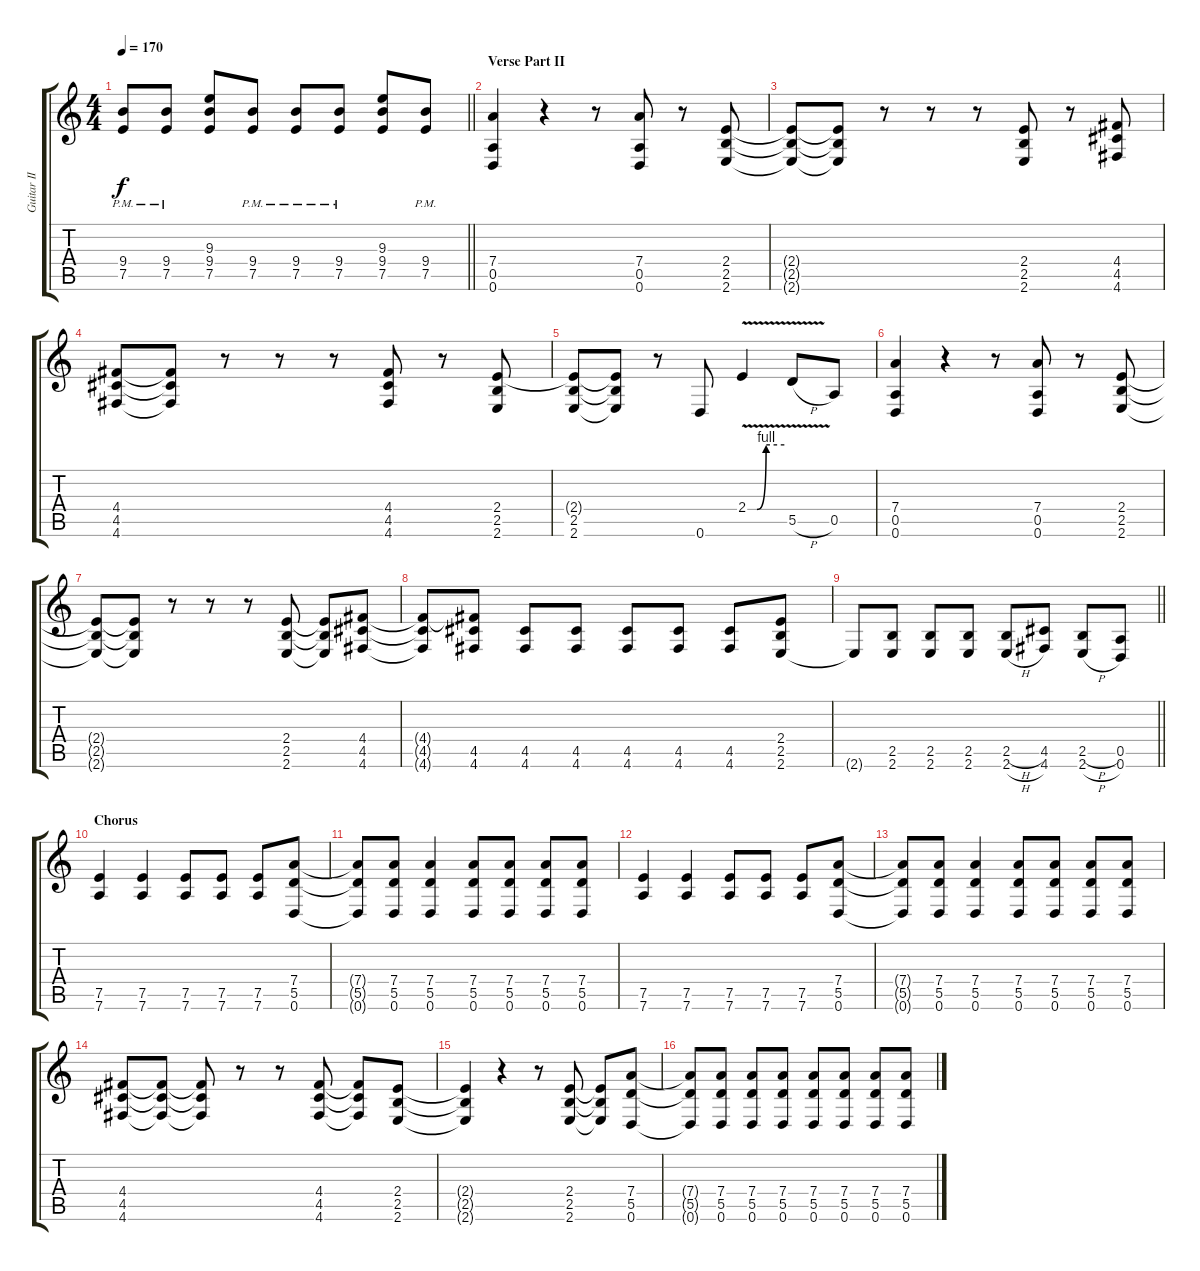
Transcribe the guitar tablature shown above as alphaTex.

\track ("Guitar II" "Guitar II") {instrument distortionguitar}
\staff {score tabs}
\tuning (E4 B3 G3 D3 A2 D2) {hide}
\ts (4 4)
\tempo 170
\clef g2
\barLineRight lightlight
\ks c
(9.4{pm} 7.5{pm}).8{dy f} (9.4{pm} 7.5{pm}).8 (9.3 9.4 7.5).8 (9.4{pm} 7.5{pm}).8 (9.4{pm} 7.5{pm}).8 (9.4{pm} 7.5{pm}).8 (9.3 9.4 7.5).8 (9.4{pm} 7.5{pm}).8 |
\section ("" "Verse Part II")
(7.4 0.5 0.6).4 r.4 r.8 (7.4 0.5 0.6).8 r.8 (2.4 2.5 2.6).8 |
(2.4{t} 2.5{t} 2.6{t}).8 (2.4{t} 2.5{t} 2.6{t}).8 r.8 r.8 r.8 (2.4 2.5 2.6).8 r.8 (4.4 4.5 4.6).8 |
(4.4 4.5 4.6).8 (4.4{t} 4.5{t} 4.6{t}).8 r.8 r.8 r.8 (4.4 4.5 4.6).8 r.8 (2.4 2.5 2.6).8 |
(2.4{t} 2.5 2.6).8 (2.4{t} 2.5{t} 2.6{t}).8 r.8 0.6.8 2.4{be (custom 0 0 15 0 30 4 60 4) v}.4 5.5{v h}.8 0.5.8 |
(7.4 0.5 0.6).4 r.4 r.8 (7.4 0.5 0.6).8 r.8 (2.4 2.5 2.6).8 |
(2.4{t} 2.5{t} 2.6{t}).8 (2.4{t} 2.5{t} 2.6{t}).8 r.8 r.8 r.8 (2.4 2.5 2.6).8 (2.4{t} 2.5{t} 2.6{t}).8 (4.4 4.5 4.6).8 |
(4.4{t} 4.5{t} 4.6{t}).8 (4.4{t} 4.5 4.6).8 (4.5 4.6).8 (4.5 4.6).8 (4.5 4.6).8 (4.5 4.6).8 (4.5 4.6).8 (2.4 2.5 2.6).8 |
\barLineRight lightlight
2.6{t}.8 (2.5 2.6).8 (2.5 2.6).8 (2.5 2.6).8 (2.5{h} 2.6{h}).8 (4.5 4.6).8 (2.5{h} 2.6{h}).8 (0.5 0.6).8 |
\section ("" "Chorus")
(7.5 7.6).4 (7.5 7.6).4 (7.5 7.6).8 (7.5 7.6).8 (7.5 7.6).8 (7.4 5.5 0.6).8 |
(7.4{t} 5.5{t} 0.6{t}).8 (7.4 5.5 0.6).8 (7.4 5.5 0.6).4 (7.4 5.5 0.6).8 (7.4 5.5 0.6).8 (7.4 5.5 0.6).8 (7.4 5.5 0.6).8 |
(7.5 7.6).4 (7.5 7.6).4 (7.5 7.6).8 (7.5 7.6).8 (7.5 7.6).8 (7.4 5.5 0.6).8 |
(7.4{t} 5.5{t} 0.6{t}).8 (7.4 5.5 0.6).8 (7.4 5.5 0.6).4 (7.4 5.5 0.6).8 (7.4 5.5 0.6).8 (7.4 5.5 0.6).8 (7.4 5.5 0.6).8 |
(4.4 4.5 4.6).8 (4.4{t} 4.5{t} 4.6{t}).8 (4.4{t} 4.5{t} 4.6{t}).8 r.8 r.8 (4.4 4.5 4.6).8 (4.4{t} 4.5{t} 4.6{t}).8 (2.4 2.5 2.6).8 |
(2.4{t} 2.5{t} 2.6{t}).4 r.4 r.8 (2.4 2.5 2.6).8 (2.4{t} 2.5{t} 2.6{t}).8 (7.4 5.5 0.6).8 |
(7.4{t} 5.5{t} 0.6{t}).8 (7.4 5.5 0.6).8 (7.4 5.5 0.6).8 (7.4 5.5 0.6).8 (7.4 5.5 0.6).8 (7.4 5.5 0.6).8 (7.4 5.5 0.6).8 (7.4 5.5 0.6).8
